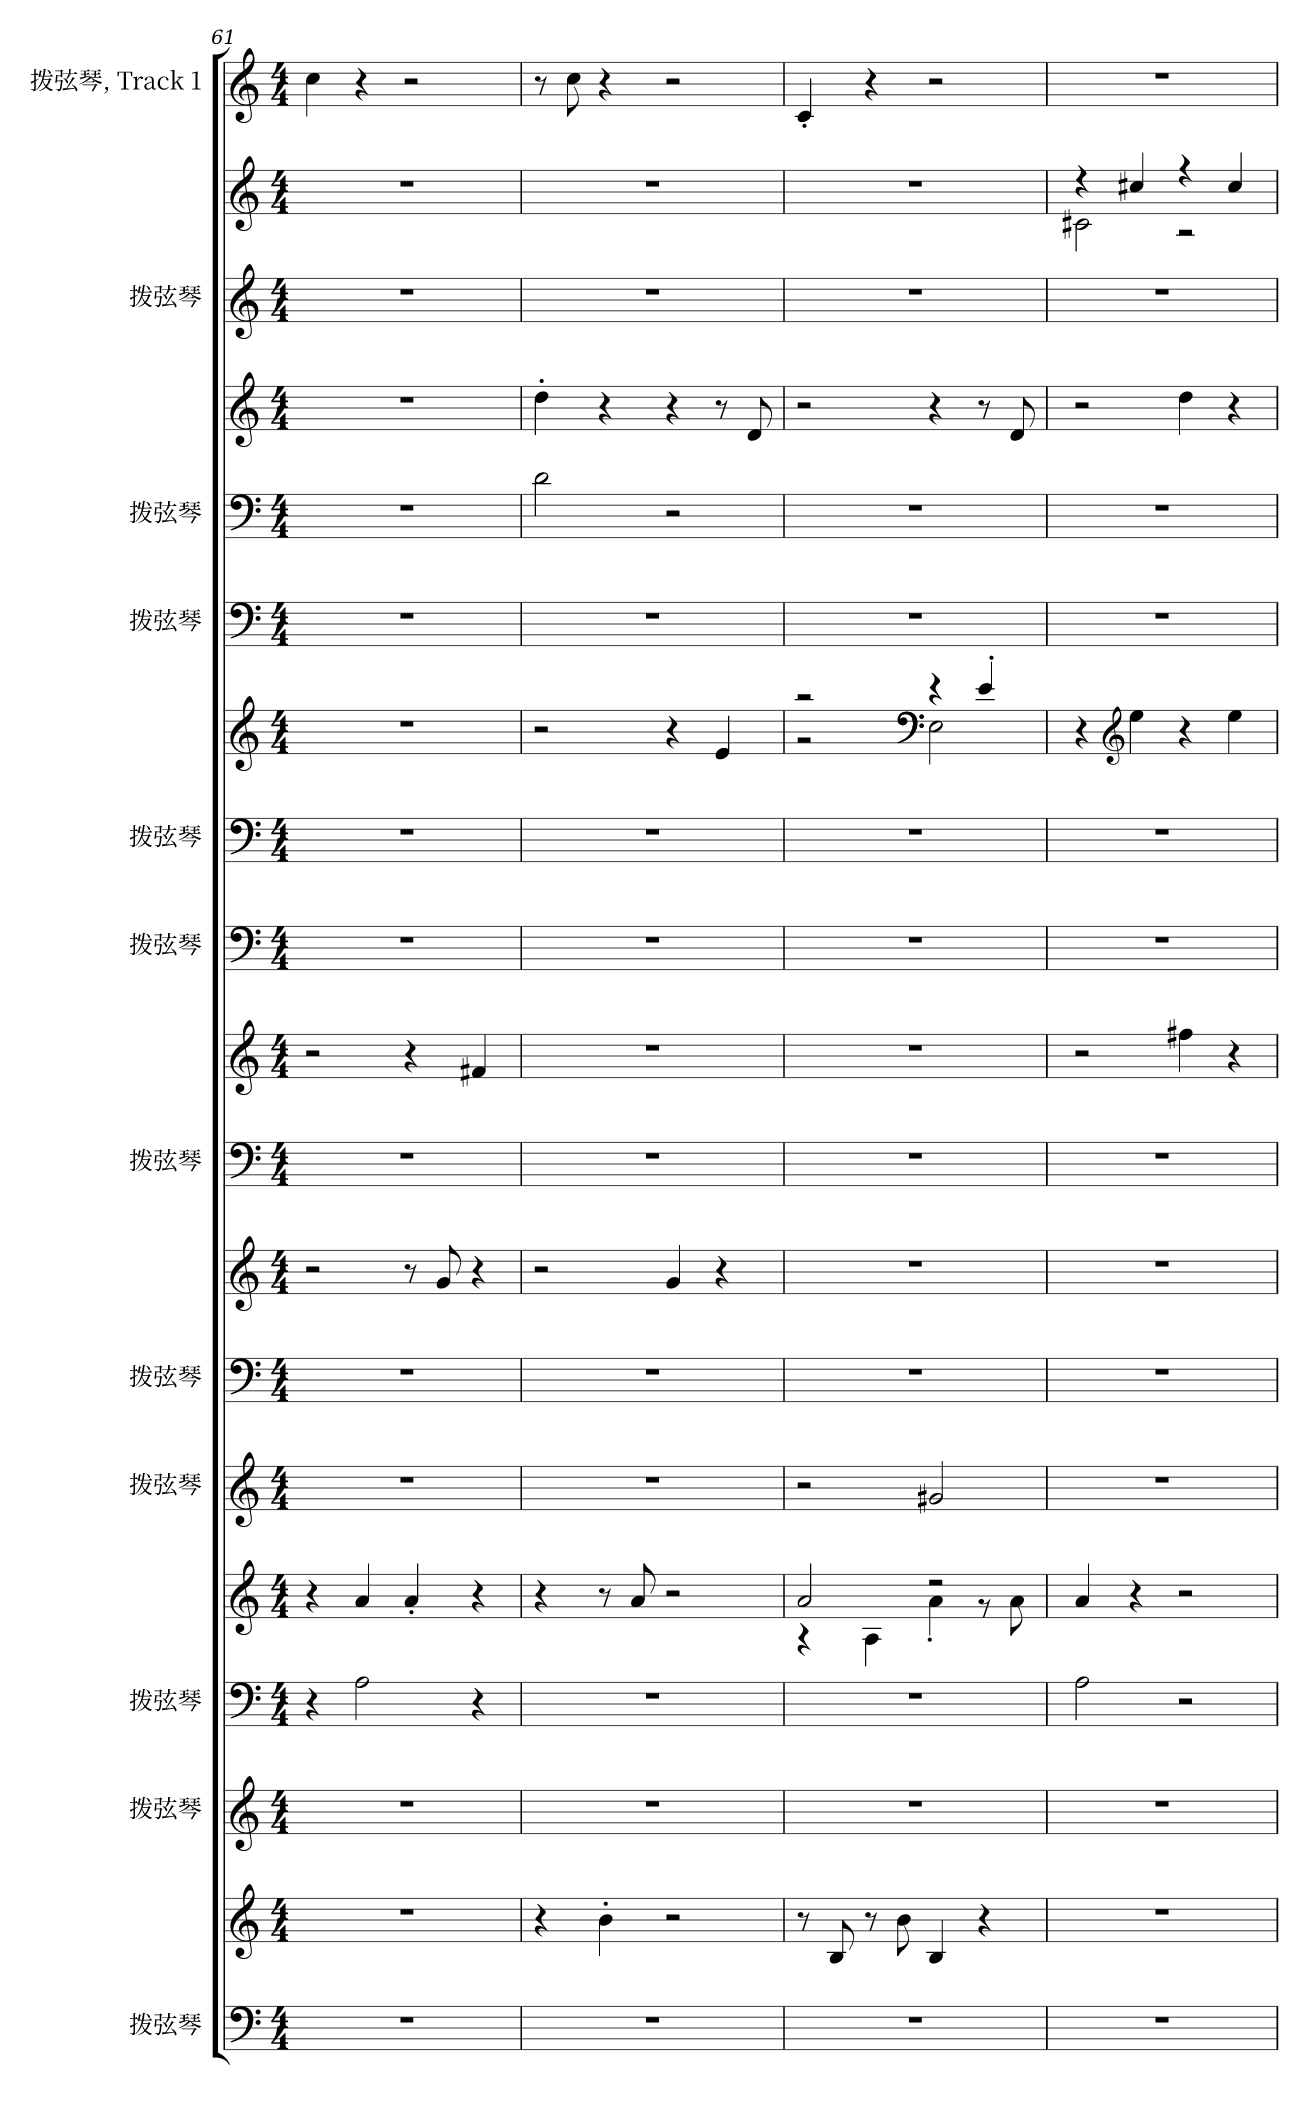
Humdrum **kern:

**kern	**kern	**kern	**kern	**kern	**kern	**kern	**kern	**kern	**kern	**kern	**kern	**kern	**kern	**kern	**kern	**kern	**kern	**kern
*part12	*part12	*part11	*part10	*part10	*part9	*part8	*part8	*part7	*part7	*part6	*part5	*part5	*part4	*part3	*part3	*part2	*part2	*part1
*staff19	*staff18	*staff17	*staff16	*staff15	*staff14	*staff13	*staff12	*staff11	*staff10	*staff9	*staff8	*staff7	*staff6	*staff5	*staff4	*staff3	*staff2	*staff1
*I"拨弦琴	*	*I"拨弦琴	*I"拨弦琴	*	*I"拨弦琴	*I"拨弦琴	*	*I"拨弦琴	*	*I"拨弦琴	*I"拨弦琴	*	*I"拨弦琴	*I"拨弦琴	*	*I"拨弦琴	*	*I"拨弦琴, Track 1
*clefF4	*clefG2	*clefG2	*clefF4	*clefG2	*clefG2	*clefF4	*clefG2	*clefF4	*clefG2	*clefF4	*clefF4	*clefG2	*clefF4	*clefF4	*clefG2	*clefG2	*clefG2	*clefG2
*k[]	*k[]	*k[]	*k[]	*k[]	*k[]	*k[]	*k[]	*k[]	*k[]	*k[]	*k[]	*k[]	*k[]	*k[]	*k[]	*k[]	*k[]	*k[]
*M4/4	*M4/4	*M4/4	*M4/4	*M4/4	*M4/4	*M4/4	*M4/4	*M4/4	*M4/4	*M4/4	*M4/4	*M4/4	*M4/4	*M4/4	*M4/4	*M4/4	*M4/4	*M4/4
=61	=61	=61	=61	=61	=61	=61	=61	=61	=61	=61	=61	=61	=61	=61	=61	=61	=61	=61
1r	1r	1r	4r	4r	1r	1r	2r	1r	2r	1r	1r	1r	1r	1r	1r	1r	1r	4cc\
.	.	.	2A\	4a/	.	.	.	.	.	.	.	.	.	.	.	.	.	4r
.	.	.	.	4a'/	.	.	8r	.	4r	.	.	.	.	.	.	.	.	2r
.	.	.	.	.	.	.	8g/	.	.	.	.	.	.	.	.	.	.	.
.	.	.	4r	4r	.	.	4r	.	4f#X/	.	.	.	.	.	.	.	.	.
=62	=62	=62	=62	=62	=62	=62	=62	=62	=62	=62	=62	=62	=62	=62	=62	=62	=62	=62
1r	4r	1r	1r	4r	1r	1r	2r	1r	1r	1r	1r	2r	1r	2d\	4dd'\	1r	1r	8r
.	.	.	.	.	.	.	.	.	.	.	.	.	.	.	.	.	.	8cc\
.	4b'\	.	.	8r	.	.	.	.	.	.	.	.	.	.	4r	.	.	4r
.	.	.	.	8a/	.	.	.	.	.	.	.	.	.	.	.	.	.	.
.	2r	.	.	2r	.	.	4g/	.	.	.	.	4r	.	2r	4r	.	.	2r
.	.	.	.	.	.	.	4r	.	.	.	.	4e/	.	.	8r	.	.	.
.	.	.	.	.	.	.	.	.	.	.	.	.	.	.	8d/	.	.	.
!!LO:PB:g=z
=63	=63	=63	=63	=63	=63	=63	=63	=63	=63	=63	=63	=63	=63	=63	=63	=63	=63	=63
*	*	*	*	*^	*	*	*	*	*	*	*	*^	*	*	*	*	*	*
1r	8r	1r	1r	2a/	4r	2r	1r	1r	1r	1r	1r	1r	2r	2r	1r	1r	2r	1r	1r	4c'/
.	8B/	.	.	.	.	.	.	.	.	.	.	.	.	.	.	.	.	.	.	.
.	8r	.	.	.	4A\	.	.	.	.	.	.	.	.	.	.	.	.	.	.	4r
.	8b\	.	.	.	.	.	.	.	.	.	.	.	.	.	.	.	.	.	.	.
*	*	*	*	*	*	*	*	*	*	*	*	*	*clefF4	*	*	*	*	*	*	*
.	4B/	.	.	2r	4a'\	2g#X/	.	.	.	.	.	.	4r	2E\	.	.	4r	.	.	2r
.	4r	.	.	.	8r	.	.	.	.	.	.	.	4e'/	.	.	.	8r	.	.	.
.	.	.	.	.	8a\	.	.	.	.	.	.	.	.	.	.	.	8d/	.	.	.
*	*	*	*	*v	*v	*	*	*	*	*	*	*	*v	*v	*	*	*	*	*	*
=64	=64	=64	=64	=64	=64	=64	=64	=64	=64	=64	=64	=64	=64	=64	=64	=64	=64	=64
*	*	*	*	*	*	*	*	*	*	*	*	*	*	*	*	*	*^	*
1r	1r	1r	2A\	4a/	1r	1r	1r	1r	2r	1r	1r	4r	1r	1r	2r	1r	4r	2c#X\	1r
*	*	*	*	*	*	*	*	*	*	*	*	*clefG2	*	*	*	*	*	*	*
.	.	.	.	4r	.	.	.	.	.	.	.	4ee\	.	.	.	.	4cc#X/	.	.
.	.	.	2r	2r	.	.	.	.	4ff#X\	.	.	4r	.	.	4dd\	.	4r	2r	.
.	.	.	.	.	.	.	.	.	4r	.	.	4ee\	.	.	4r	.	4cc#/	.	.
*	*	*	*	*	*	*	*	*	*	*	*	*	*	*	*	*	*v	*v	*
=	=	=	=	=	=	=	=	=	=	=	=	=	=	=	=	=	=	=
*-	*-	*-	*-	*-	*-	*-	*-	*-	*-	*-	*-	*-	*-	*-	*-	*-	*-	*-
